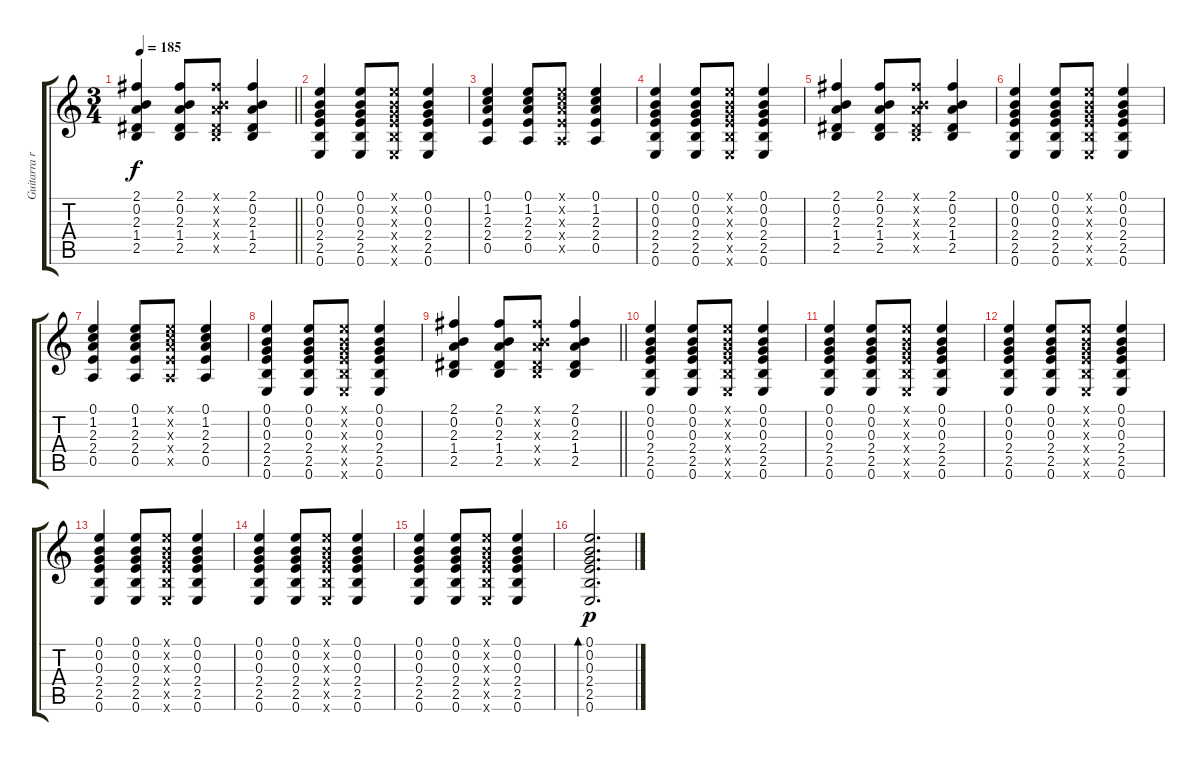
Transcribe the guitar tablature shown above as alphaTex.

\track ("Guitarra ritmica" "Guitarra r") {instrument acousticguitarsteel}
\staff {score tabs}
\tuning (E4 B3 G3 D3 A2 E2) {hide}
\ts (3 4)
\tempo 185
\clef g2
\barLineRight lightlight
\ks c
(2.1 0.2 2.3 1.4 2.5).4{dy f} (2.1 0.2 2.3 1.4 2.5).8 (2.1{x} 0.2{x} 2.3{x} 1.4{x} 2.5{x}).8 (2.1 0.2 2.3 1.4 2.5).4 |
(0.1 0.2 0.3 2.4 2.5 0.6).4 (0.1 0.2 0.3 2.4 2.5 0.6).8 (0.1{x} 0.2{x} 0.3{x} 2.4{x} 2.5{x} 0.6{x}).8 (0.1 0.2 0.3 2.4 2.5 0.6).4 |
(0.1 1.2 2.3 2.4 0.5).4 (0.1 1.2 2.3 2.4 0.5).8 (0.1{x} 1.2{x} 2.3{x} 2.4{x} 0.5{x}).8 (0.1 1.2 2.3 2.4 0.5).4 |
(0.1 0.2 0.3 2.4 2.5 0.6).4 (0.1 0.2 0.3 2.4 2.5 0.6).8 (0.1{x} 0.2{x} 0.3{x} 2.4{x} 2.5{x} 0.6{x}).8 (0.1 0.2 0.3 2.4 2.5 0.6).4 |
(2.1 0.2 2.3 1.4 2.5).4 (2.1 0.2 2.3 1.4 2.5).8 (2.1{x} 0.2{x} 2.3{x} 1.4{x} 2.5{x}).8 (2.1 0.2 2.3 1.4 2.5).4 |
(0.1 0.2 0.3 2.4 2.5 0.6).4 (0.1 0.2 0.3 2.4 2.5 0.6).8 (0.1{x} 0.2{x} 0.3{x} 2.4{x} 2.5{x} 0.6{x}).8 (0.1 0.2 0.3 2.4 2.5 0.6).4 |
(0.1 1.2 2.3 2.4 0.5).4 (0.1 1.2 2.3 2.4 0.5).8 (0.1{x} 1.2{x} 2.3{x} 2.4{x} 0.5{x}).8 (0.1 1.2 2.3 2.4 0.5).4 |
(0.1 0.2 0.3 2.4 2.5 0.6).4 (0.1 0.2 0.3 2.4 2.5 0.6).8 (0.1{x} 0.2{x} 0.3{x} 2.4{x} 2.5{x} 0.6{x}).8 (0.1 0.2 0.3 2.4 2.5 0.6).4 |
\barLineRight lightlight
(2.1 0.2 2.3 1.4 2.5).4 (2.1 0.2 2.3 1.4 2.5).8 (2.1{x} 0.2{x} 2.3{x} 1.4{x} 2.5{x}).8 (2.1 0.2 2.3 1.4 2.5).4 |
(0.1 0.2 0.3 2.4 2.5 0.6).4 (0.1 0.2 0.3 2.4 2.5 0.6).8 (0.1{x} 0.2{x} 0.3{x} 2.4{x} 2.5{x} 0.6{x}).8 (0.1 0.2 0.3 2.4 2.5 0.6).4 |
(0.1 0.2 0.3 2.4 2.5 0.6).4 (0.1 0.2 0.3 2.4 2.5 0.6).8 (0.1{x} 0.2{x} 0.3{x} 2.4{x} 2.5{x} 0.6{x}).8 (0.1 0.2 0.3 2.4 2.5 0.6).4 |
(0.1 0.2 0.3 2.4 2.5 0.6).4 (0.1 0.2 0.3 2.4 2.5 0.6).8 (0.1{x} 0.2{x} 0.3{x} 2.4{x} 2.5{x} 0.6{x}).8 (0.1 0.2 0.3 2.4 2.5 0.6).4 |
(0.1 0.2 0.3 2.4 2.5 0.6).4 (0.1 0.2 0.3 2.4 2.5 0.6).8 (0.1{x} 0.2{x} 0.3{x} 2.4{x} 2.5{x} 0.6{x}).8 (0.1 0.2 0.3 2.4 2.5 0.6).4 |
(0.1 0.2 0.3 2.4 2.5 0.6).4 (0.1 0.2 0.3 2.4 2.5 0.6).8 (0.1{x} 0.2{x} 0.3{x} 2.4{x} 2.5{x} 0.6{x}).8 (0.1 0.2 0.3 2.4 2.5 0.6).4 |
(0.1 0.2 0.3 2.4 2.5 0.6).4 (0.1 0.2 0.3 2.4 2.5 0.6).8 (0.1{x} 0.2{x} 0.3{x} 2.4{x} 2.5{x} 0.6{x}).8 (0.1 0.2 0.3 2.4 2.5 0.6).4 |
(0.1 0.2 0.3 2.4 2.5 0.6).2{d bd 120 dy p volume 0}
